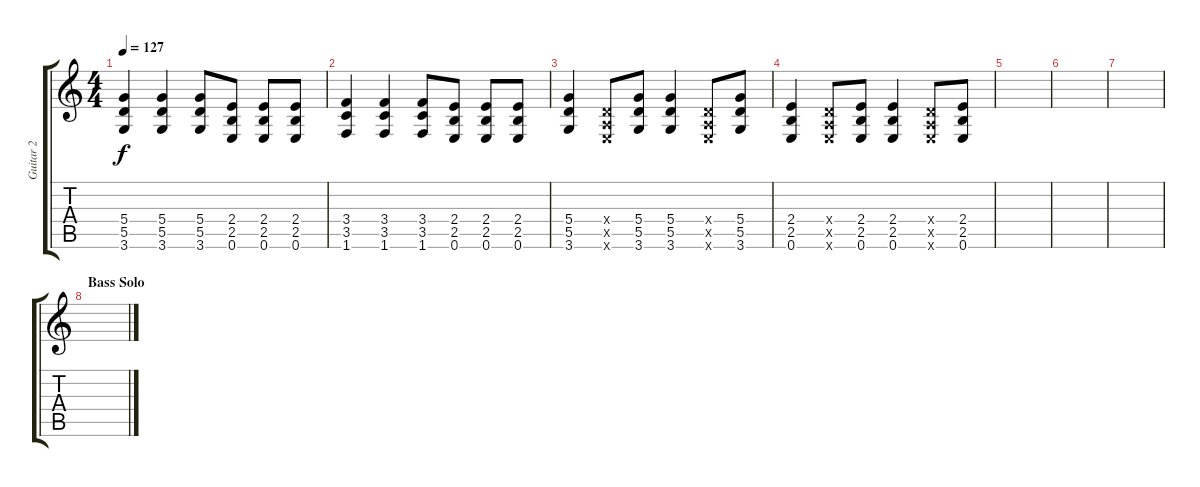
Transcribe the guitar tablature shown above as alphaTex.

\track ("Guitar 2" "Guitar 2") {instrument distortionguitar}
\staff {score tabs}
\tuning (E4 B3 G3 D3 A2 E2) {hide}
\ts (4 4)
\tempo 127
\clef g2
\ks c
(5.4 5.5 3.6).4{dy f} (5.4 5.5 3.6).4 (5.4 5.5 3.6).8 (2.4 2.5 0.6).8 (2.4 2.5 0.6).8 (2.4 2.5 0.6).8 |
(3.4 3.5 1.6).4 (3.4 3.5 1.6).4 (3.4 3.5 1.6).8 (2.4 2.5 0.6).8 (2.4 2.5 0.6).8 (2.4 2.5 0.6).8 |
(5.4 5.5 3.6).4 (0.4{x} 0.5{x} 0.6{x}).8 (5.4 5.5 3.6).8 (5.4 5.5 3.6).4 (0.4{x} 0.5{x} 0.6{x}).8 (5.4 5.5 3.6).8 |
(2.4 2.5 0.6).4 (0.4{x} 0.5{x} 0.6{x}).8 (2.4 2.5 0.6).8 (2.4 2.5 0.6).4 (0.4{x} 0.5{x} 0.6{x}).8 (2.4 2.5 0.6).8 |
|
|
|
\section ("" "Bass Solo")
